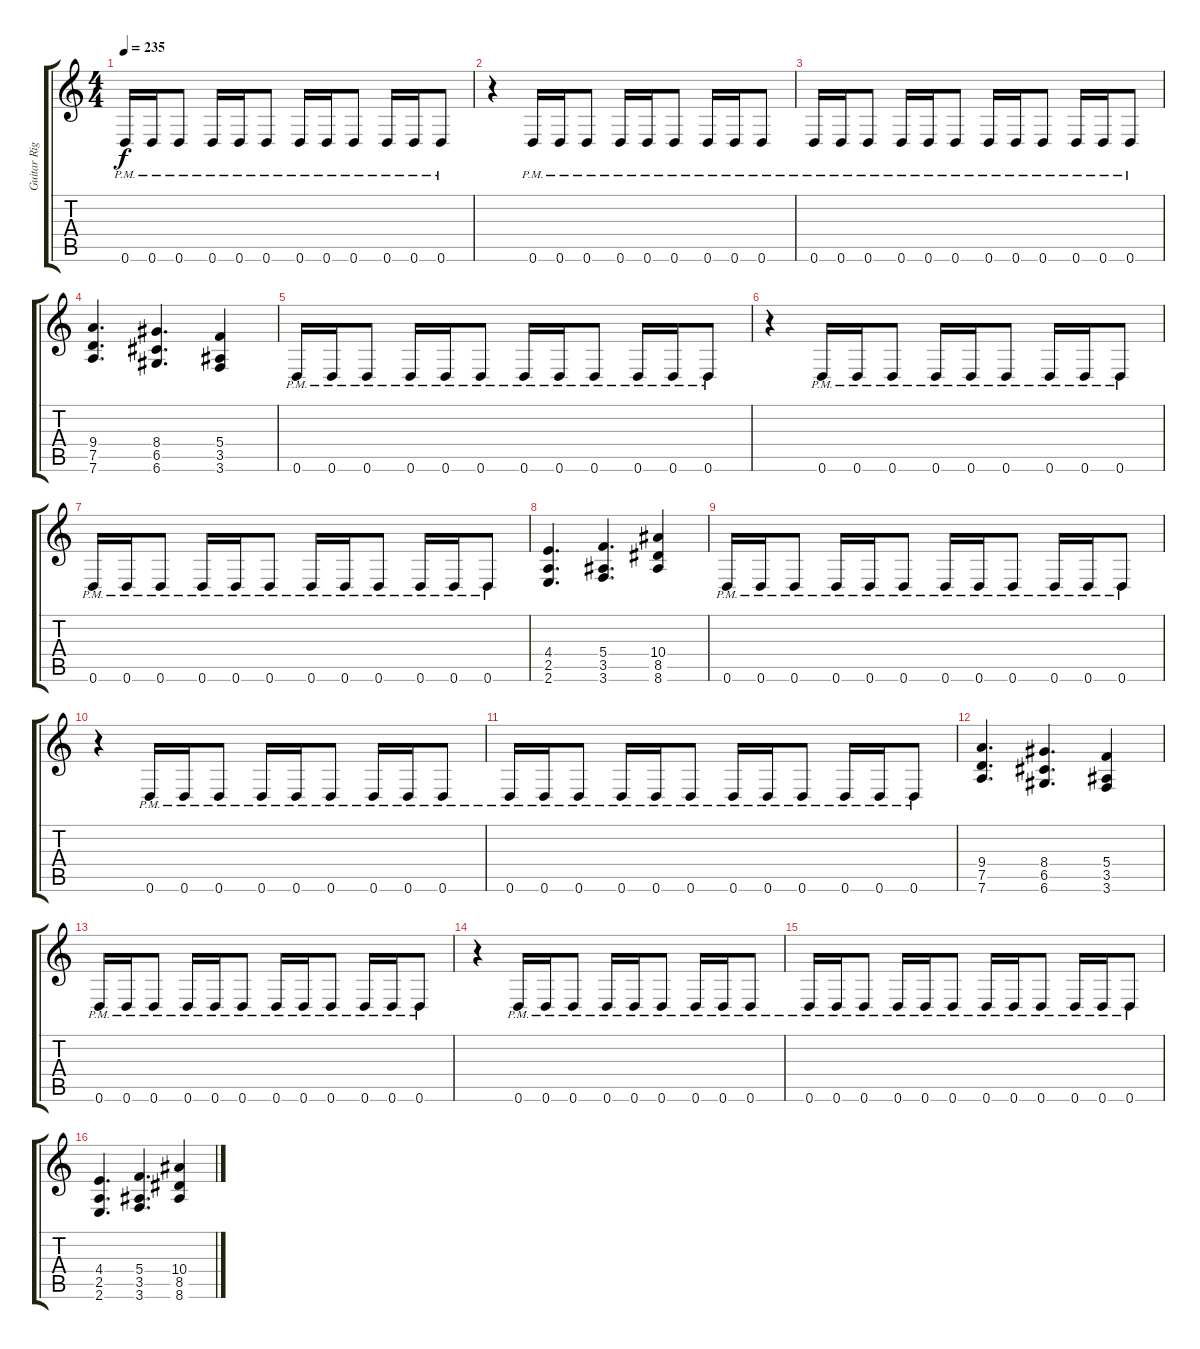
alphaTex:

\track ("Guitar Right" "Guitar Rig") {instrument distortionguitar}
\staff {score tabs}
\tuning (D4 A3 F3 C3 G2 D2) {hide}
\ts (4 4)
\tempo 235
\clef g2
\ks c
0.6{pm}.16{dy f} 0.6{pm}.16 0.6{pm}.8 0.6{pm}.16 0.6{pm}.16 0.6{pm}.8 0.6{pm}.16 0.6{pm}.16 0.6{pm}.8 0.6{pm}.16 0.6{pm}.16 0.6{pm}.8 |
r.4 0.6{pm}.16 0.6{pm}.16 0.6{pm}.8 0.6{pm}.16 0.6{pm}.16 0.6{pm}.8 0.6{pm}.16 0.6{pm}.16 0.6{pm}.8 |
0.6{pm}.16 0.6{pm}.16 0.6{pm}.8 0.6{pm}.16 0.6{pm}.16 0.6{pm}.8 0.6{pm}.16 0.6{pm}.16 0.6{pm}.8 0.6{pm}.16 0.6{pm}.16 0.6{pm}.8 |
(9.4 7.5 7.6).4{d} (8.4 6.5 6.6).4{d} (5.4 3.5 3.6).4 |
0.6{pm}.16 0.6{pm}.16 0.6{pm}.8 0.6{pm}.16 0.6{pm}.16 0.6{pm}.8 0.6{pm}.16 0.6{pm}.16 0.6{pm}.8 0.6{pm}.16 0.6{pm}.16 0.6{pm}.8 |
r.4 0.6{pm}.16 0.6{pm}.16 0.6{pm}.8 0.6{pm}.16 0.6{pm}.16 0.6{pm}.8 0.6{pm}.16 0.6{pm}.16 0.6{pm}.8 |
0.6{pm}.16 0.6{pm}.16 0.6{pm}.8 0.6{pm}.16 0.6{pm}.16 0.6{pm}.8 0.6{pm}.16 0.6{pm}.16 0.6{pm}.8 0.6{pm}.16 0.6{pm}.16 0.6{pm}.8 |
(4.4 2.5 2.6).4{d} (5.4 3.5 3.6).4{d} (10.4 8.5 8.6).4 |
0.6{pm}.16 0.6{pm}.16 0.6{pm}.8 0.6{pm}.16 0.6{pm}.16 0.6{pm}.8 0.6{pm}.16 0.6{pm}.16 0.6{pm}.8 0.6{pm}.16 0.6{pm}.16 0.6{pm}.8 |
r.4 0.6{pm}.16 0.6{pm}.16 0.6{pm}.8 0.6{pm}.16 0.6{pm}.16 0.6{pm}.8 0.6{pm}.16 0.6{pm}.16 0.6{pm}.8 |
0.6{pm}.16 0.6{pm}.16 0.6{pm}.8 0.6{pm}.16 0.6{pm}.16 0.6{pm}.8 0.6{pm}.16 0.6{pm}.16 0.6{pm}.8 0.6{pm}.16 0.6{pm}.16 0.6{pm}.8 |
(9.4 7.5 7.6).4{d} (8.4 6.5 6.6).4{d} (5.4 3.5 3.6).4 |
0.6{pm}.16 0.6{pm}.16 0.6{pm}.8 0.6{pm}.16 0.6{pm}.16 0.6{pm}.8 0.6{pm}.16 0.6{pm}.16 0.6{pm}.8 0.6{pm}.16 0.6{pm}.16 0.6{pm}.8 |
r.4 0.6{pm}.16 0.6{pm}.16 0.6{pm}.8 0.6{pm}.16 0.6{pm}.16 0.6{pm}.8 0.6{pm}.16 0.6{pm}.16 0.6{pm}.8 |
0.6{pm}.16 0.6{pm}.16 0.6{pm}.8 0.6{pm}.16 0.6{pm}.16 0.6{pm}.8 0.6{pm}.16 0.6{pm}.16 0.6{pm}.8 0.6{pm}.16 0.6{pm}.16 0.6{pm}.8 |
(4.4 2.5 2.6).4{d} (5.4 3.5 3.6).4{d} (10.4 8.5 8.6).4
